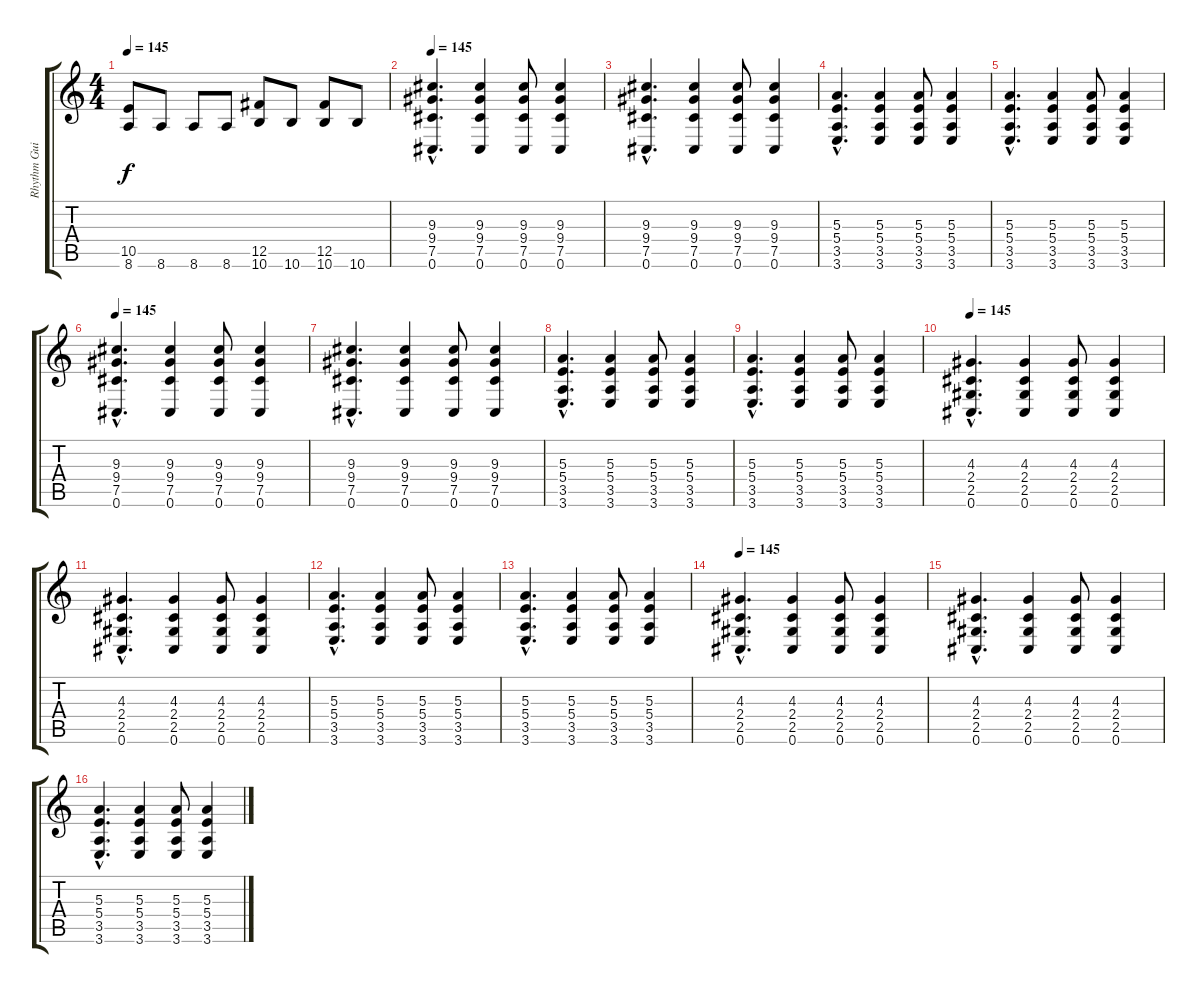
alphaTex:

\track ("Rhythm Guitar" "Rhythm Gui") {instrument distortionguitar}
\staff {score tabs}
\tuning (Db4 Ab3 E3 B2 Gb2 Db2) {hide}
\ts (4 4)
\tempo 145
\clef g2
\ks c
(10.5 8.6).8{dy f} 8.6.8 8.6.8 8.6.8 (12.5 10.6).8 10.6.8 (12.5 10.6).8 10.6.8 |
\tempo 145
(9.3{hac} 9.4{hac} 7.5{hac} 0.6{hac}).4{d} (9.3 9.4 7.5 0.6).4 (9.3 9.4 7.5 0.6).8 (9.3 9.4 7.5 0.6).4 |
(9.3{hac} 9.4{hac} 7.5{hac} 0.6{hac}).4{d} (9.3 9.4 7.5 0.6).4 (9.3 9.4 7.5 0.6).8 (9.3 9.4 7.5 0.6).4 |
(5.3{hac} 5.4{hac} 3.5{hac} 3.6{hac}).4{d} (5.3 5.4 3.5 3.6).4 (5.3 5.4 3.5 3.6).8 (5.3 5.4 3.5 3.6).4 |
(5.3{hac} 5.4{hac} 3.5{hac} 3.6{hac}).4{d} (5.3 5.4 3.5 3.6).4 (5.3 5.4 3.5 3.6).8 (5.3 5.4 3.5 3.6).4 |
\tempo 145
(9.3{hac} 9.4{hac} 7.5{hac} 0.6{hac}).4{d} (9.3 9.4 7.5 0.6).4 (9.3 9.4 7.5 0.6).8 (9.3 9.4 7.5 0.6).4 |
(9.3{hac} 9.4{hac} 7.5{hac} 0.6{hac}).4{d} (9.3 9.4 7.5 0.6).4 (9.3 9.4 7.5 0.6).8 (9.3 9.4 7.5 0.6).4 |
(5.3{hac} 5.4{hac} 3.5{hac} 3.6{hac}).4{d} (5.3 5.4 3.5 3.6).4 (5.3 5.4 3.5 3.6).8 (5.3 5.4 3.5 3.6).4 |
(5.3{hac} 5.4{hac} 3.5{hac} 3.6{hac}).4{d} (5.3 5.4 3.5 3.6).4 (5.3 5.4 3.5 3.6).8 (5.3 5.4 3.5 3.6).4 |
\tempo 145
(4.3{hac} 2.4{hac} 2.5{hac} 0.6{hac}).4{d} (4.3 2.4 2.5 0.6).4 (4.3 2.4 2.5 0.6).8 (4.3 2.4 2.5 0.6).4 |
(4.3{hac} 2.4{hac} 2.5{hac} 0.6{hac}).4{d} (4.3 2.4 2.5 0.6).4 (4.3 2.4 2.5 0.6).8 (4.3 2.4 2.5 0.6).4 |
(5.3{hac} 5.4{hac} 3.5{hac} 3.6{hac}).4{d} (5.3 5.4 3.5 3.6).4 (5.3 5.4 3.5 3.6).8 (5.3 5.4 3.5 3.6).4 |
(5.3{hac} 5.4{hac} 3.5{hac} 3.6{hac}).4{d} (5.3 5.4 3.5 3.6).4 (5.3 5.4 3.5 3.6).8 (5.3 5.4 3.5 3.6).4 |
\tempo 145
(4.3{hac} 2.4{hac} 2.5{hac} 0.6{hac}).4{d} (4.3 2.4 2.5 0.6).4 (4.3 2.4 2.5 0.6).8 (4.3 2.4 2.5 0.6).4 |
(4.3{hac} 2.4{hac} 2.5{hac} 0.6{hac}).4{d} (4.3 2.4 2.5 0.6).4 (4.3 2.4 2.5 0.6).8 (4.3 2.4 2.5 0.6).4 |
(5.3{hac} 5.4{hac} 3.5{hac} 3.6{hac}).4{d} (5.3 5.4 3.5 3.6).4 (5.3 5.4 3.5 3.6).8 (5.3 5.4 3.5 3.6).4
